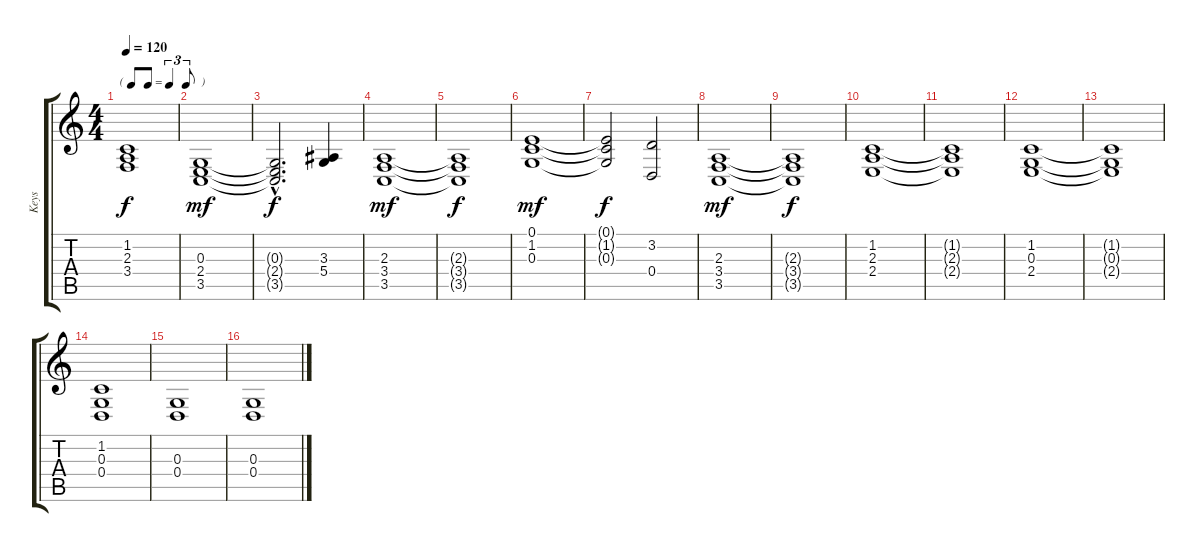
\track ("Keys" "Keys") {instrument churchorgan}
\staff {score tabs}
\tuning (E4 B3 G3 D3 A2 E2) {hide}
\ts (4 4)
\tf triplet8th
\tempo 120
\clef g2
\ks c
(1.2{t} 2.3{t} 3.4{t}).1{dy f} |
(0.3 2.4 3.5).1{dy mf} |
(0.3{hac t} 2.4{hac t} 3.5{hac t}).2{d dy f} (3.3 5.4).4 |
(2.3 3.4 3.5).1{dy mf} |
(2.3{t} 3.4{t} 3.5{t}).1{dy f} |
(0.1 1.2 0.3).1{dy mf} |
(0.1{t} 1.2{t} 0.3{t}).2{dy f} (3.2 0.4).2 |
(2.3 3.4 3.5).1{dy mf} |
(2.3{t} 3.4{t} 3.5{t}).1{dy f} |
(1.2 2.3 2.4).1 |
(1.2{t} 2.3{t} 2.4{t}).1 |
(1.2 0.3 2.4).1 |
(1.2{t} 0.3{t} 2.4{t}).1 |
(1.2 0.3 0.4).1 |
(0.3 0.4).1 |
(0.3 0.4).1
